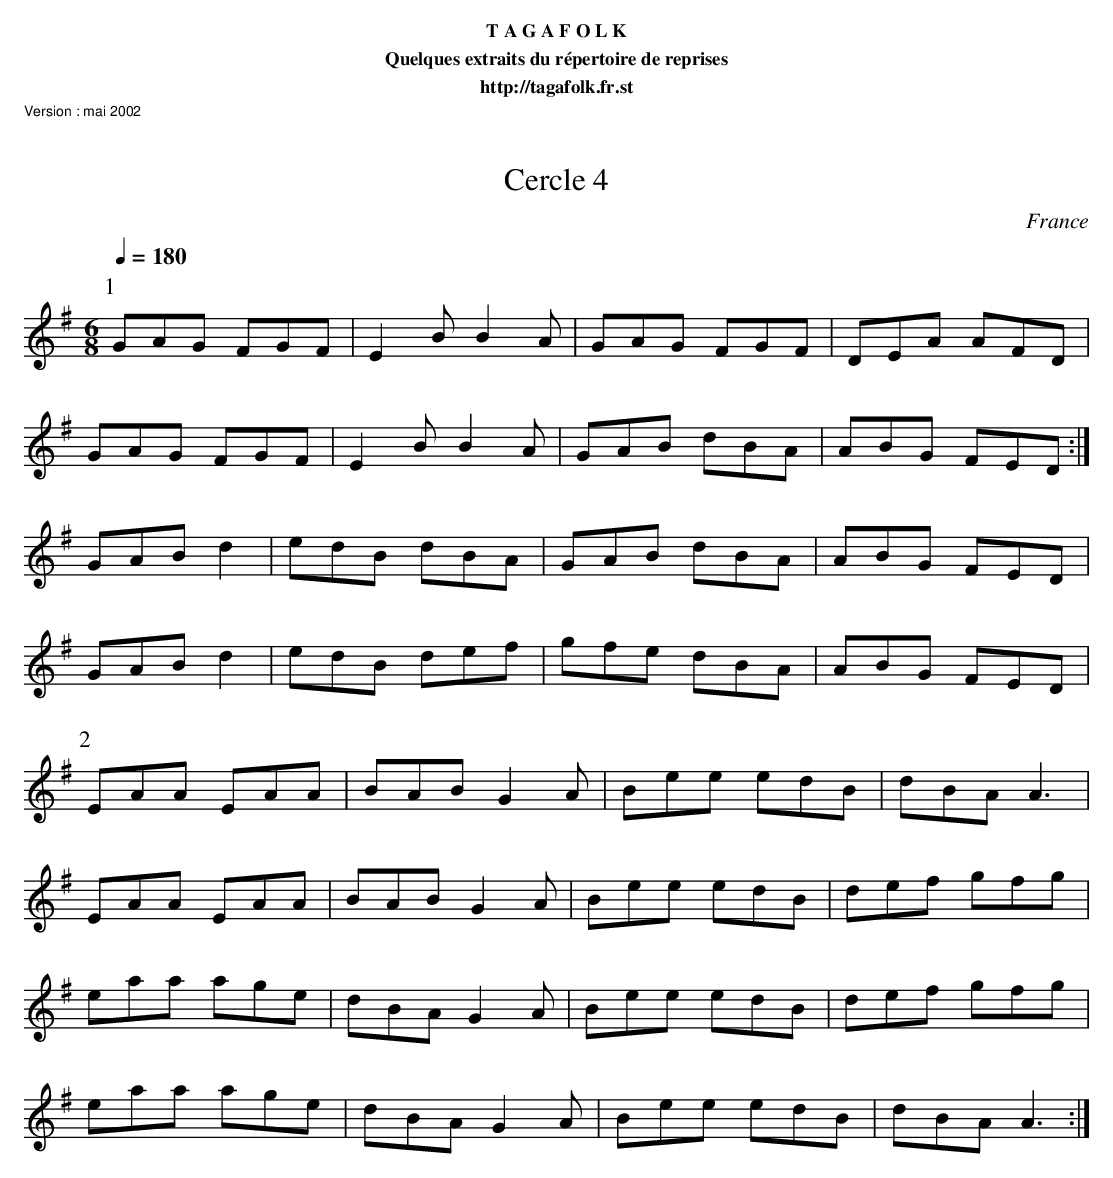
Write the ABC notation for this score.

X:1
T:Cercle 4
O:France
M:6/8
L:1/8
Q:1/4=180
K:G
P:1
GAG FGF | E2 B B2 A | GAG FGF | DEA AFD |
GAG FGF | E2 B B2 A | GAB dBA | ABG FED :|
GAB d2 | edB dBA | GAB dBA | ABG FED |
GAB d2 | edB def | gfe dBA | ABG FED |
P:2
EAA EAA | BAB G2A | Bee edB | dBA A3 |
EAA EAA | BAB G2A | Bee edB | def gfg |
eaa age | dBA G2 A | Bee edB | def gfg |
eaa age | dBA G2 A | Bee edB | dBA A3 :|
